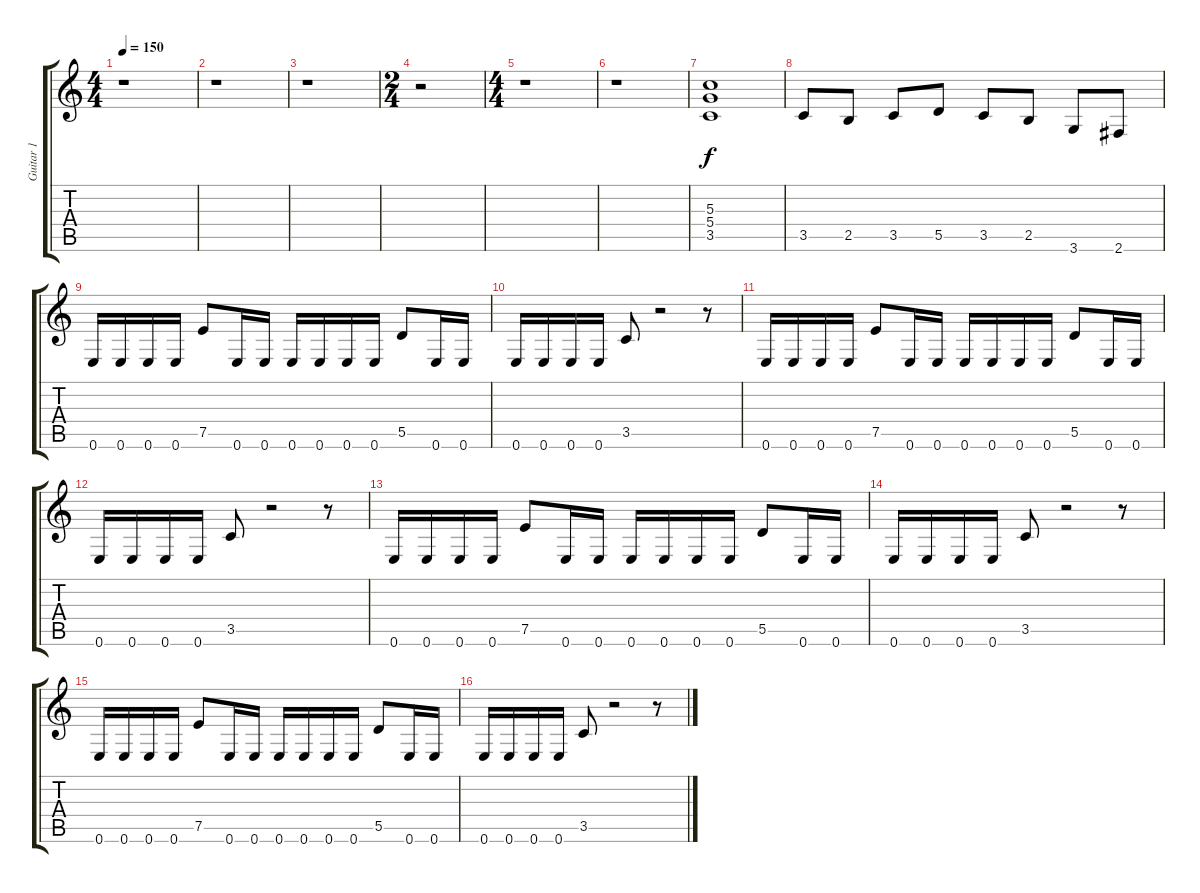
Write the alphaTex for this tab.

\track ("Guitar 1" "Guitar 1") {instrument overdrivenguitar}
\staff {score tabs}
\tuning (E4 B3 G3 D3 A2 E2) {hide}
\ts (4 4)
\tempo 150
\clef g2
\ks c
r.1{dy f} |
r.1 |
r.1 |
\ts (2 4)
r.2 |
\ts (4 4)
r.1 |
r.1 |
(5.3 5.4 3.5).1 |
3.5.8 2.5.8 3.5.8 5.5.8 3.5.8 2.5.8 3.6.8 2.6.8 |
0.6.16 0.6.16 0.6.16 0.6.16 7.5.8 0.6.16 0.6.16 0.6.16 0.6.16 0.6.16 0.6.16 5.5.8 0.6.16 0.6.16 |
0.6.16 0.6.16 0.6.16 0.6.16 3.5.8 r.2 r.8 |
0.6.16 0.6.16 0.6.16 0.6.16 7.5.8 0.6.16 0.6.16 0.6.16 0.6.16 0.6.16 0.6.16 5.5.8 0.6.16 0.6.16 |
0.6.16 0.6.16 0.6.16 0.6.16 3.5.8 r.2 r.8 |
0.6.16 0.6.16 0.6.16 0.6.16 7.5.8 0.6.16 0.6.16 0.6.16 0.6.16 0.6.16 0.6.16 5.5.8 0.6.16 0.6.16 |
0.6.16 0.6.16 0.6.16 0.6.16 3.5.8 r.2 r.8 |
0.6.16 0.6.16 0.6.16 0.6.16 7.5.8 0.6.16 0.6.16 0.6.16 0.6.16 0.6.16 0.6.16 5.5.8 0.6.16 0.6.16 |
0.6.16 0.6.16 0.6.16 0.6.16 3.5.8 r.2 r.8
